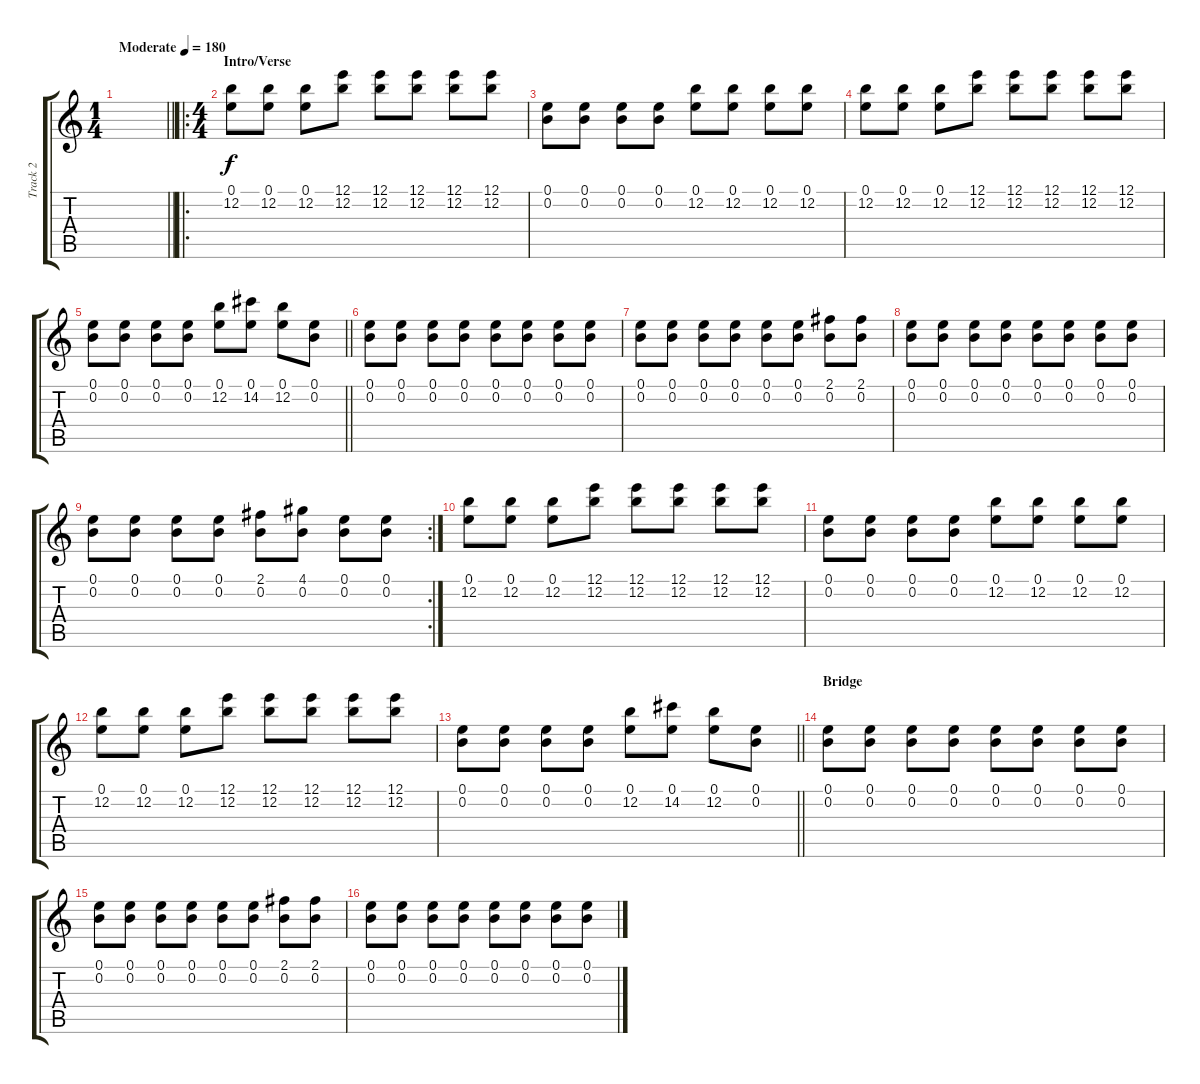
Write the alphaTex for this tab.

\track ("Track 2" "Track 2") {instrument overdrivenguitar}
\staff {score tabs}
\tuning (E4 B3 G3 D3 A2 E2) {hide}
\ts (1 4)
\tempo (180 "Moderate")
\clef g2
\barLineRight lightlight
\ks c
|
\ro
\ts (4 4)
\section ("" "Intro/Verse")
(0.1 12.2).8 (0.1 12.2).8 (0.1 12.2).8 (12.1 12.2).8 (12.1 12.2).8 (12.1 12.2).8 (12.1 12.2).8 (12.1 12.2).8 |
(0.1 0.2).8 (0.1 0.2).8 (0.1 0.2).8 (0.1 0.2).8 (0.1 12.2).8 (0.1 12.2).8 (0.1 12.2).8 (0.1 12.2).8 |
(0.1 12.2).8 (0.1 12.2).8 (0.1 12.2).8 (12.1 12.2).8 (12.1 12.2).8 (12.1 12.2).8 (12.1 12.2).8 (12.1 12.2).8 |
\barLineRight lightlight
(0.1 0.2).8 (0.1 0.2).8 (0.1 0.2).8 (0.1 0.2).8 (0.1 12.2).8 (0.1 14.2).8 (0.1 12.2).8 (0.1 0.2).8 |
(0.1 0.2).8 (0.1 0.2).8 (0.1 0.2).8 (0.1 0.2).8 (0.1 0.2).8 (0.1 0.2).8 (0.1 0.2).8 (0.1 0.2).8 |
(0.1 0.2).8 (0.1 0.2).8 (0.1 0.2).8 (0.1 0.2).8 (0.1 0.2).8 (0.1 0.2).8 (2.1 0.2).8 (2.1 0.2).8 |
(0.1 0.2).8 (0.1 0.2).8 (0.1 0.2).8 (0.1 0.2).8 (0.1 0.2).8 (0.1 0.2).8 (0.1 0.2).8 (0.1 0.2).8 |
\rc 2
(0.1 0.2).8 (0.1 0.2).8 (0.1 0.2).8 (0.1 0.2).8 (2.1 0.2).8 (4.1 0.2).8 (0.1 0.2).8 (0.1 0.2).8 |
(0.1 12.2).8 (0.1 12.2).8 (0.1 12.2).8 (12.1 12.2).8 (12.1 12.2).8 (12.1 12.2).8 (12.1 12.2).8 (12.1 12.2).8 |
(0.1 0.2).8 (0.1 0.2).8 (0.1 0.2).8 (0.1 0.2).8 (0.1 12.2).8 (0.1 12.2).8 (0.1 12.2).8 (0.1 12.2).8 |
(0.1 12.2).8 (0.1 12.2).8 (0.1 12.2).8 (12.1 12.2).8 (12.1 12.2).8 (12.1 12.2).8 (12.1 12.2).8 (12.1 12.2).8 |
\barLineRight lightlight
(0.1 0.2).8 (0.1 0.2).8 (0.1 0.2).8 (0.1 0.2).8 (0.1 12.2).8 (0.1 14.2).8 (0.1 12.2).8 (0.1 0.2).8 |
\section ("" "Bridge")
(0.1 0.2).8 (0.1 0.2).8 (0.1 0.2).8 (0.1 0.2).8 (0.1 0.2).8 (0.1 0.2).8 (0.1 0.2).8 (0.1 0.2).8 |
(0.1 0.2).8 (0.1 0.2).8 (0.1 0.2).8 (0.1 0.2).8 (0.1 0.2).8 (0.1 0.2).8 (2.1 0.2).8 (2.1 0.2).8 |
(0.1 0.2).8 (0.1 0.2).8 (0.1 0.2).8 (0.1 0.2).8 (0.1 0.2).8 (0.1 0.2).8 (0.1 0.2).8 (0.1 0.2).8
